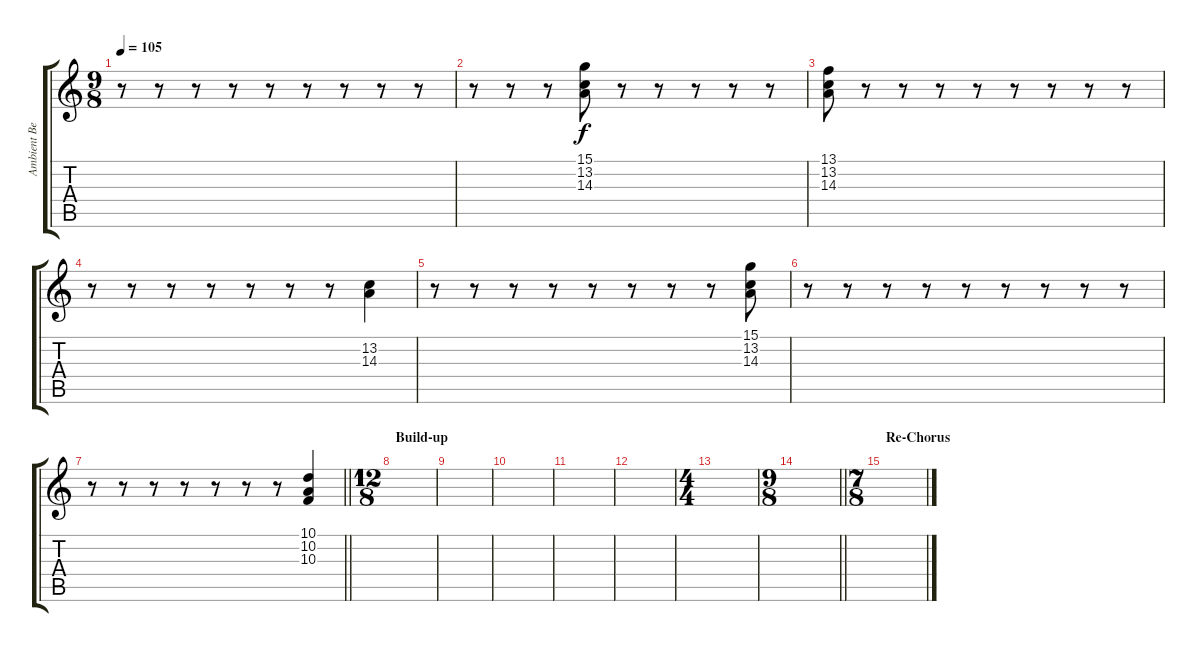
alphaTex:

\track ("Ambient Bells" "Ambient Be") {instrument fx3crystal}
\staff {score tabs}
\tuning (E4 B3 G3 D3 A2 E2) {hide}
\ts (9 8)
\tempo 105
\clef g2
\ks aminor
r.8{dy f} r.8 r.8 r.8 r.8 r.8 r.8 r.8 r.8 |
r.8 r.8 r.8 (15.1 13.2 14.3).8 r.8 r.8 r.8 r.8 r.8 |
(13.1 13.2 14.3).8 r.8 r.8 r.8 r.8 r.8 r.8 r.8 r.8 |
r.8 r.8 r.8 r.8 r.8 r.8 r.8 (13.2 14.3).4 |
r.8 r.8 r.8 r.8 r.8 r.8 r.8 r.8 (15.1 13.2 14.3).8 |
r.8 r.8 r.8 r.8 r.8 r.8 r.8 r.8 r.8 |
\barLineRight lightlight
r.8 r.8 r.8 r.8 r.8 r.8 r.8 (10.1 10.2 10.3).4 |
\ts (12 8)
\section ("" "Build-up")
|
|
|
|
|
\ts (4 4)
|
\ts (9 8)
\barLineRight lightlight
|
\ts (7 8)
\section ("" "Re-Chorus")
